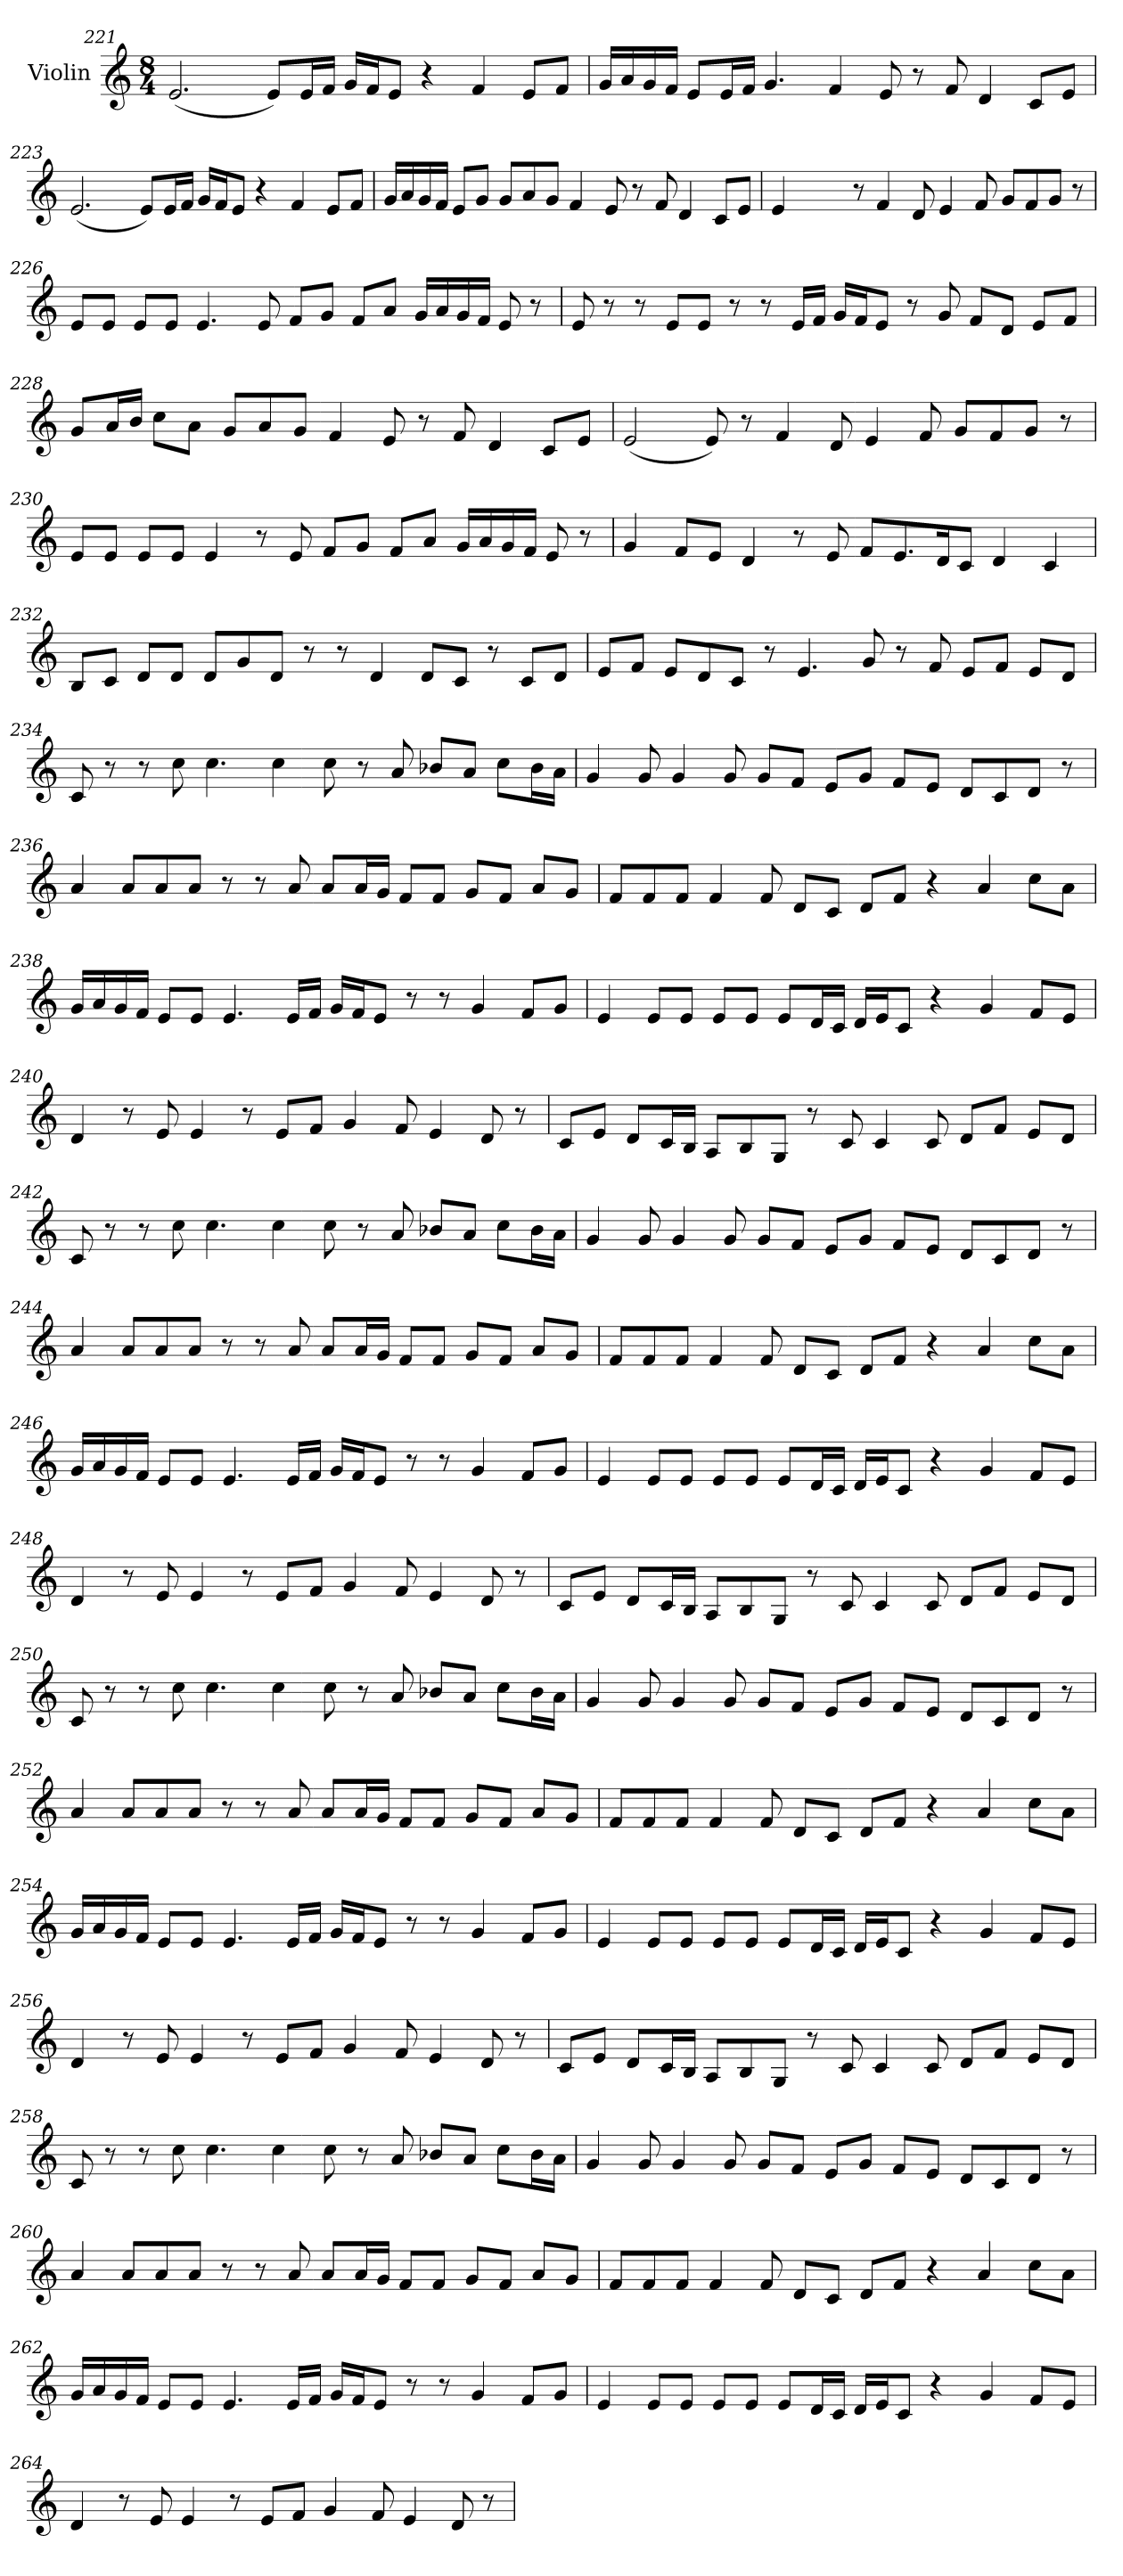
**kern
*part1
*staff1
*I"Violin
*clefG2
*k[]
*C:
*M8/4
=221
(2.e/
8e/L)
16e/L
16f/JJ
16g/LL
16f/J
8e/J
4r
4f/
8e/L
8f/J
!!LO:LB:g=z
=222
16g/LL
16a/
16g/
16f/JJ
8e/L
16e/L
16f/JJ
4.g/
4f/
8e/
8r
8f/
4d/
8c/L
8e/J
!!LO:LB:g=z
=223
(2.e/
8e/L)
16e/L
16f/JJ
16g/LL
16f/J
8e/J
4r
4f/
8e/L
8f/J
=224
16g/LL
16a/
16g/
16f/JJ
8e/L
8g/J
8g/L
8a/
8g/J
4f/
8e/
8r
8f/
4d/
8c/L
8e/J
!!LO:PB:g=z
=225
4e/
4.ryy
8r
4f/
8d/
4e/
8f/
8g/L
8f/
8g/J
8r
=226
8e/L
8e/J
8e/L
8e/J
4.e/
8e/
8f/L
8g/J
8f/L
8a/J
16g/LL
16a/
16g/
16f/JJ
8e/
8r
!!LO:LB:g=z
=227
8e/
8r
8r
8e/L
8e/J
8r
8r
16e/LL
16f/JJ
16g/LL
16f/J
8e/J
8r
8g/
8f/L
8d/J
8e/L
8f/J
=228
8g/L
16a/L
16b/JJ
8cc\L
8a\J
8g/L
8a/
8g/J
4f/
8e/
8r
8f/
4d/
8c/L
8e/J
!!LO:LB:g=z
=229
(2e/
8e/)
8r
4f/
8d/
4e/
8f/
8g/L
8f/
8g/J
8r
=230
8e/L
8e/J
8e/L
8e/J
4e/
8r
8e/
8f/L
8g/J
8f/L
8a/J
16g/LL
16a/
16g/
16f/JJ
8e/
8r
!!LO:LB:g=z
=231
4g/
8f/L
8e/J
4d/
8r
8e/
8f/L
8.e/
16d/K
8c/J
4d/
4c/
=232
8B/L
8c/J
8d/L
8d/J
8d/L
8g/
8d/J
8r
8r
4d/
8d/L
8c/J
8r
8c/L
8d/J
!!LO:LB:g=z
=233
8e/L
8f/J
8e/L
8d/
8c/J
8r
4.e/
8g/
8r
8f/
8e/L
8f/J
8e/L
8d/J
=234
8c/
8r
8r
8cc\
4.cc\
4cc\
8cc\
8r
8a/
8b-X/L
8a/J
8cc\L
16b-\L
16a\JJ
!!LO:LB:g=z
=235
4g/
8g/
4g/
8g/
8g/L
8f/J
8e/L
8g/J
8f/L
8e/J
8d/L
8c/
8d/J
8r
=236
4a/
8a/L
8a/
8a/J
8r
8r
8a/
8a/L
16a/L
16g/JJ
8f/L
8f/J
8g/L
8f/J
8a/L
8g/J
!!LO:LB:g=z
=237
8f/L
8f/
8f/J
4f/
8f/
8d/L
8c/J
8d/L
8f/J
4r
4a/
8cc\L
8a\J
=238
16g/LL
16a/
16g/
16f/JJ
8e/L
8e/J
4.e/
16e/LL
16f/JJ
16g/LL
16f/J
8e/J
8r
8r
4g/
8f/L
8g/J
!!LO:LB:g=z
=239
4e/
8e/L
8e/J
8e/L
8e/J
8e/L
16d/L
16c/JJ
16d/LL
16e/J
8c/J
4r
4g/
8f/L
8e/J
=240
4d/
8r
8e/
4e/
8r
8e/L
8f/J
4g/
8f/
4e/
8d/
8r
!!LO:PB:g=z
=241
8c/L
8e/J
8d/L
16c/L
16B/JJ
8A/L
8B/
8G/J
8r
8c/
4c/
8c/
8d/L
8f/J
8e/L
8d/J
=242
8c/
8r
8r
8cc\
4.cc\
4cc\
8cc\
8r
8a/
8b-X/L
8a/J
8cc\L
16b-\L
16a\JJ
!!LO:LB:g=z
=243
4g/
8g/
4g/
8g/
8g/L
8f/J
8e/L
8g/J
8f/L
8e/J
8d/L
8c/
8d/J
8r
=244
4a/
8a/L
8a/
8a/J
8r
8r
8a/
8a/L
16a/L
16g/JJ
8f/L
8f/J
8g/L
8f/J
8a/L
8g/J
!!LO:LB:g=z
=245
8f/L
8f/
8f/J
4f/
8f/
8d/L
8c/J
8d/L
8f/J
4r
4a/
8cc\L
8a\J
=246
16g/LL
16a/
16g/
16f/JJ
8e/L
8e/J
4.e/
16e/LL
16f/JJ
16g/LL
16f/J
8e/J
8r
8r
4g/
8f/L
8g/J
!!LO:LB:g=z
=247
4e/
8e/L
8e/J
8e/L
8e/J
8e/L
16d/L
16c/JJ
16d/LL
16e/J
8c/J
4r
4g/
8f/L
8e/J
=248
4d/
8r
8e/
4e/
8r
8e/L
8f/J
4g/
8f/
4e/
8d/
8r
!!LO:LB:g=z
=249
8c/L
8e/J
8d/L
16c/L
16B/JJ
8A/L
8B/
8G/J
8r
8c/
4c/
8c/
8d/L
8f/J
8e/L
8d/J
=250
8c/
8r
8r
8cc\
4.cc\
4cc\
8cc\
8r
8a/
8b-X/L
8a/J
8cc\L
16b-\L
16a\JJ
!!LO:LB:g=z
=251
4g/
8g/
4g/
8g/
8g/L
8f/J
8e/L
8g/J
8f/L
8e/J
8d/L
8c/
8d/J
8r
=252
4a/
8a/L
8a/
8a/J
8r
8r
8a/
8a/L
16a/L
16g/JJ
8f/L
8f/J
8g/L
8f/J
8a/L
8g/J
!!LO:LB:g=z
=253
8f/L
8f/
8f/J
4f/
8f/
8d/L
8c/J
8d/L
8f/J
4r
4a/
8cc\L
8a\J
=254
16g/LL
16a/
16g/
16f/JJ
8e/L
8e/J
4.e/
16e/LL
16f/JJ
16g/LL
16f/J
8e/J
8r
8r
4g/
8f/L
8g/J
!!LO:LB:g=z
=255
4e/
8e/L
8e/J
8e/L
8e/J
8e/L
16d/L
16c/JJ
16d/LL
16e/J
8c/J
4r
4g/
8f/L
8e/J
=256
4d/
8r
8e/
4e/
8r
8e/L
8f/J
4g/
8f/
4e/
8d/
8r
!!LO:PB:g=z
=257
8c/L
8e/J
8d/L
16c/L
16B/JJ
8A/L
8B/
8G/J
8r
8c/
4c/
8c/
8d/L
8f/J
8e/L
8d/J
=258
8c/
8r
8r
8cc\
4.cc\
4cc\
8cc\
8r
8a/
8b-X/L
8a/J
8cc\L
16b-\L
16a\JJ
!!LO:LB:g=z
=259
4g/
8g/
4g/
8g/
8g/L
8f/J
8e/L
8g/J
8f/L
8e/J
8d/L
8c/
8d/J
8r
=260
4a/
8a/L
8a/
8a/J
8r
8r
8a/
8a/L
16a/L
16g/JJ
8f/L
8f/J
8g/L
8f/J
8a/L
8g/J
!!LO:LB:g=z
=261
8f/L
8f/
8f/J
4f/
8f/
8d/L
8c/J
8d/L
8f/J
4r
4a/
8cc\L
8a\J
=262
16g/LL
16a/
16g/
16f/JJ
8e/L
8e/J
4.e/
16e/LL
16f/JJ
16g/LL
16f/J
8e/J
8r
8r
4g/
8f/L
8g/J
!!LO:LB:g=z
=263
4e/
8e/L
8e/J
8e/L
8e/J
8e/L
16d/L
16c/JJ
16d/LL
16e/J
8c/J
4r
4g/
8f/L
8e/J
=264
4d/
8r
8e/
4e/
8r
8e/L
8f/J
4g/
8f/
4e/
8d/
8r
=
*-
